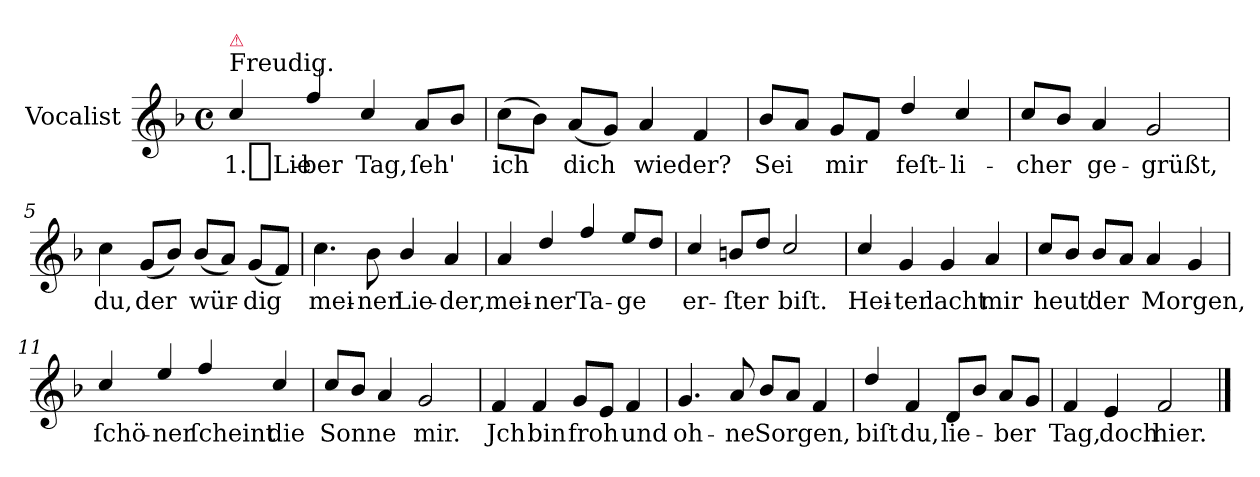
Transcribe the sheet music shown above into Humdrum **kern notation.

**kern	**text
*part1	*part1
*staff1	*staff1
*I"Vocalist	*
*clefG2	*
*k[b-]	*
*F:	*
*M4/4	*
*met(c)	*
=1	=1
!LO:TX:a:t=Freudig.	!
!LO:TX:a:color=crimson:t=⚠	!
4cc/	1._Lie-
4ff/	-ber
4cc/	Tag,
8aL	ſeh'
8b-J	.
=2	=2
(8ccL	ich
8b-J)	.
(8aL	dich
8gJ)	.
4a	wieder?
4f	.
=3	=3
8b-L	Sei
8aJ	.
8gL	mir
8fJ	.
4dd/	feſt-
4cc/	-li-
=4	=4
8cc/L	-cher
8b-J	.
4a	ge-
2g	-grüßt,
=5	=5
4cc	du,
(8gL	der
8b-J)	.
(8b-L	wür-
8aJ)	.
(8gL	-dig
8fJ)	.
=6	=6
4.cc	mei-
8b-	-ner
4b-/	Lie-
4a/	-der,
=7	=7
4a	mei-
4dd/	-ner
4ff/	Ta-
8ee/L	-ge
8ddJ	.
=8	=8
4cc/	er-
8bn/L	-ſter
8ddJ	.
2cc/	biſt.
=9	=9
4cc/	Hei-
4g	-ter
4g	lacht
4a	mir
=10	=10
8cc/L	heut'
8b-J	.
8b-/L	der
8aJ	.
4a	Morgen,
4g	.
=11	=11
4cc/	ſchö-
4ee/	-ner
4ff/	ſcheint
4cc/	die
=12	=12
8cc/L	Sonne
8b-J	.
4a	.
2g	mir.
=13	=13
4f	Jch
4f	bin
8gL	froh
8eJ	.
4f	und
=14	=14
4.g	oh-
8a	-ne
8b-L	Sorgen,
8aJ	.
4f	.
=15	=15
4dd/	biſt
4f	du,
8dL	lie-
8b-J	.
8aL	-ber
8gJ	.
=16	=16
4f	Tag,
4e	doch
2f	hier.
==	==
*-	*-
